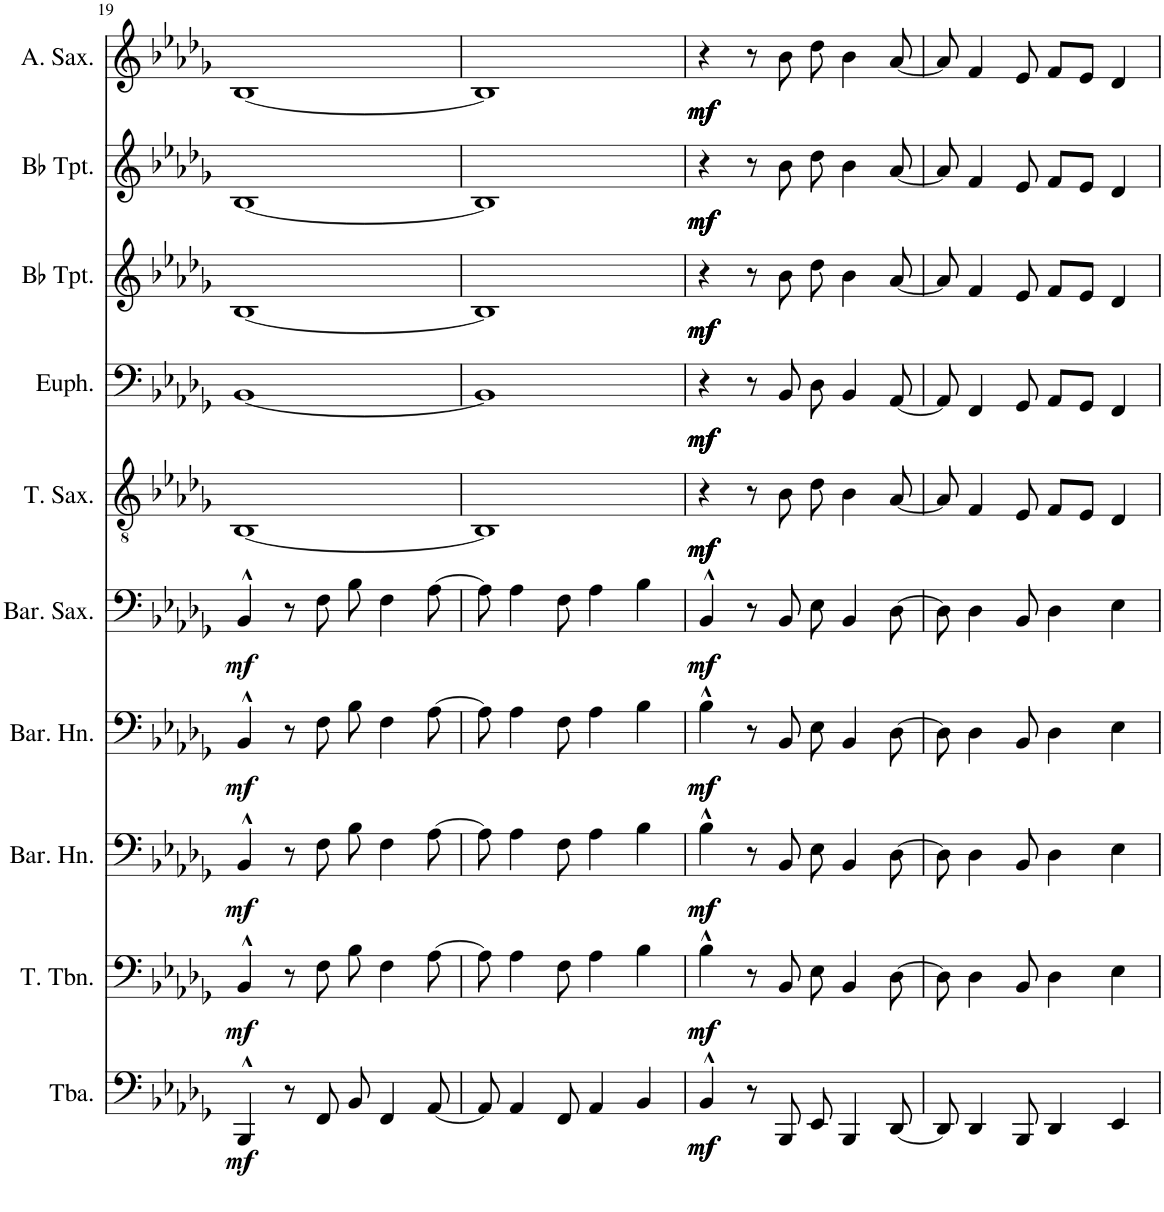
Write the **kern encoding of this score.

**kern	**dynam	**kern	**dynam	**kern	**dynam	**kern	**dynam	**kern	**dynam	**kern	**dynam	**kern	**dynam	**kern	**dynam	**kern	**dynam	**kern	**dynam
*part10	*part10	*part9	*part9	*part8	*part8	*part7	*part7	*part6	*part6	*part5	*part5	*part4	*part4	*part3	*part3	*part2	*part2	*part1	*part1
*staff10	*staff10	*staff9	*staff9	*staff8	*staff8	*staff7	*staff7	*staff6	*staff6	*staff5	*staff5	*staff4	*staff4	*staff3	*staff3	*staff2	*staff2	*staff1	*staff1
*I"Tuba	*	*I"Tenor Trombone	*	*I"C Baritone Horn	*	*I"Bb Valve Trombone	*	*I"Baritone Saxophone	*	*I"Tenor Saxophone	*	*I"Euphonium	*	*I"Bb Trumpet	*	*I"Bb Trumpet	*	*I"Alto Saxophone	*
*I'Tba.	*	*I'T. Tbn.	*	*I'Bar. Hn.	*	*	*	*I'Bar. Sax.	*	*I'T. Sax.	*	*I'Euph.	*	*I'Bb Tpt.	*	*I'Bb Tpt.	*	*I'A. Sax.	*
!!LO:PB:g=z
*clefF4	*	*clefF4	*	*clefF4	*	*clefF4	*	*clefF4	*	*clefGv2	*	*clefF4	*	*clefG2	*	*clefG2	*	*clefG2	*
*	*	*	*	*ITrd4c7	*	*ITrd4c7	*	*ITrd12c21	*	*ITrd8c14	*	*	*	*ITrd1c2	*	*ITrd1c2	*	*ITrd5c9	*
*k[b-e-a-d-g-]	*	*k[b-e-a-d-g-]	*	*k[b-e-a-d-g-]	*	*k[b-e-a-d-g-]	*	*k[b-e-a-d-g-]	*	*k[b-e-a-d-g-]	*	*k[b-e-a-d-g-]	*	*k[b-e-a-d-g-]	*	*k[b-e-a-d-g-]	*	*k[b-e-a-d-g-]	*
*M4/4	*	*M4/4	*	*M4/4	*	*M4/4	*	*M4/4	*	*M4/4	*	*M4/4	*	*M4/4	*	*M4/4	*	*M4/4	*
=19	=19	=19	=19	=19	=19	=19	=19	=19	=19	=19	=19	=19	=19	=19	=19	=19	=19	=19	=19
!	!LO:DY:b	!	!LO:DY:b	!	!LO:DY:b	!	!LO:DY:b	!	!LO:DY:b	!	!	!	!	!	!	!	!	!	!
4BBB-^^/	mf	4BB-^^/	mf	4BB-^^/	mf	4BB-^^/	mf	4BB-^^/	mf	[1BB-	.	[1BB-	.	[1B-	.	[1B-	.	[1B-	.
8r	.	8r	.	8r	.	8r	.	8r	.	.	.	.	.	.	.	.	.	.	.
8FF/	.	8F\	.	8F\	.	8F\	.	8F\	.	.	.	.	.	.	.	.	.	.	.
8BB-/	.	8B-\	.	8B-\	.	8B-\	.	8B-\	.	.	.	.	.	.	.	.	.	.	.
4FF/	.	4F\	.	4F\	.	4F\	.	4F\	.	.	.	.	.	.	.	.	.	.	.
[8AA-/	.	[8A-\	.	[8A-\	.	[8A-\	.	[8A-\	.	.	.	.	.	.	.	.	.	.	.
=20	=20	=20	=20	=20	=20	=20	=20	=20	=20	=20	=20	=20	=20	=20	=20	=20	=20	=20	=20
8AA-/]	.	8A-\]	.	8A-\]	.	8A-\]	.	8A-\]	.	1BB-]	.	1BB-]	.	1B-]	.	1B-]	.	1B-]	.
4AA-/	.	4A-\	.	4A-\	.	4A-\	.	4A-\	.	.	.	.	.	.	.	.	.	.	.
8FF/	.	8F\	.	8F\	.	8F\	.	8F\	.	.	.	.	.	.	.	.	.	.	.
4AA-/	.	4A-\	.	4A-\	.	4A-\	.	4A-\	.	.	.	.	.	.	.	.	.	.	.
4BB-/	.	4B-\	.	4B-\	.	4B-\	.	4B-\	.	.	.	.	.	.	.	.	.	.	.
=21	=21	=21	=21	=21	=21	=21	=21	=21	=21	=21	=21	=21	=21	=21	=21	=21	=21	=21	=21
!	!LO:DY:b	!	!	!	!	!	!	!	!	!	!	!	!	!	!	!	!	!	!
!	!LO:DY:n=1:b	!	!LO:DY:b	!	!	!	!	!	!	!	!	!	!	!	!	!	!	!	!
!	!	!	!LO:DY:n=1:b	!	!LO:DY:b	!	!	!	!	!	!	!	!	!	!	!	!	!	!
!	!	!	!	!	!LO:DY:n=1:b	!	!LO:DY:b	!	!	!	!	!	!	!	!	!	!	!	!
!	!	!	!	!	!	!	!LO:DY:n=1:b	!	!LO:DY:b	!	!	!	!	!	!	!	!	!	!
!	!	!	!	!	!	!	!	!	!LO:DY:n=1:b	!	!LO:DY:b	!	!	!	!	!	!	!	!
!	!	!	!	!	!	!	!	!	!	!	!LO:DY:n=1:b	!	!	!	!	!	!	!	!
!	!	!	!	!	!	!	!	!	!	!	!LO:DY:n=2:b	!	!	!	!	!	!	!	!
!	!	!	!	!	!	!	!	!	!	!	!LO:DY:n=3:b	!	!LO:DY:b	!	!	!	!	!	!
!	!	!	!	!	!	!	!	!	!	!	!	!	!LO:DY:n=1:b	!	!	!	!	!	!
!	!	!	!	!	!	!	!	!	!	!	!	!	!LO:DY:n=2:b	!	!	!	!	!	!
!	!	!	!	!	!	!	!	!	!	!	!	!	!LO:DY:n=3:b	!	!LO:DY:b	!	!	!	!
!	!	!	!	!	!	!	!	!	!	!	!	!	!	!	!LO:DY:n=1:b	!	!	!	!
!	!	!	!	!	!	!	!	!	!	!	!	!	!	!	!LO:DY:n=2:b	!	!	!	!
!	!	!	!	!	!	!	!	!	!	!	!	!	!	!	!LO:DY:n=3:b	!	!LO:DY:b	!	!
!	!	!	!	!	!	!	!	!	!	!	!	!	!	!	!	!	!LO:DY:n=1:b	!	!
!	!	!	!	!	!	!	!	!	!	!	!	!	!	!	!	!	!LO:DY:n=2:b	!	!
!	!	!	!	!	!	!	!	!	!	!	!	!	!	!	!	!	!LO:DY:n=3:b	!	!LO:DY:b
!	!	!	!	!	!	!	!	!	!	!	!	!	!	!	!	!	!	!	!LO:DY:n=1:b
!	!	!	!	!	!	!	!	!	!	!	!	!	!	!	!	!	!	!	!LO:DY:n=2:b
!	!	!	!	!	!	!	!	!	!	!	!	!	!	!	!	!	!	!	!LO:DY:n=3:b
4BB-^^/	mf mf	4B-^^\	mf mf	4B-^^\	mf mf	4B-^^\	mf mf	4BB-^^/	mf mf	4r	mf mf mf mf	4r	mf mf mf mf	4r	mf mf mf mf	4r	mf mf mf mf	4r	mf mf mf mf
8r	.	8r	.	8r	.	8r	.	8r	.	8r	.	8r	.	8r	.	8r	.	8r	.
8BBB-/	.	8BB-/	.	8BB-/	.	8BB-/	.	8BB-/	.	8B-\	.	8BB-/	.	8b-\	.	8b-\	.	8b-\	.
8EE-/	.	8E-\	.	8E-\	.	8E-\	.	8E-\	.	8d-\	.	8D-\	.	8dd-\	.	8dd-\	.	8dd-\	.
4BBB-/	.	4BB-/	.	4BB-/	.	4BB-/	.	4BB-/	.	4B-\	.	4BB-/	.	4b-\	.	4b-\	.	4b-\	.
[8DD-/	.	[8D-\	.	[8D-\	.	[8D-\	.	[8D-\	.	[8A-/	.	[8AA-/	.	[8a-/	.	[8a-/	.	[8a-/	.
=22	=22	=22	=22	=22	=22	=22	=22	=22	=22	=22	=22	=22	=22	=22	=22	=22	=22	=22	=22
8DD-/]	.	8D-\]	.	8D-\]	.	8D-\]	.	8D-\]	.	8A-/]	.	8AA-/]	.	8a-/]	.	8a-/]	.	8a-/]	.
4DD-/	.	4D-\	.	4D-\	.	4D-\	.	4D-\	.	4F/	.	4FF/	.	4f/	.	4f/	.	4f/	.
8BBB-/	.	8BB-/	.	8BB-/	.	8BB-/	.	8BB-/	.	8E-/	.	8GG-/	.	8e-/	.	8e-/	.	8e-/	.
4DD-/	.	4D-\	.	4D-\	.	4D-\	.	4D-\	.	8F/L	.	8AA-/L	.	8f/L	.	8f/L	.	8f/L	.
.	.	.	.	.	.	.	.	.	.	8E-/J	.	8GG-/J	.	8e-/J	.	8e-/J	.	8e-/J	.
4EE-/	.	4E-\	.	4E-\	.	4E-\	.	4E-\	.	4D-/	.	4FF/	.	4d-/	.	4d-/	.	4d-/	.
=	=	=	=	=	=	=	=	=	=	=	=	=	=	=	=	=	=	=	=
*-	*-	*-	*-	*-	*-	*-	*-	*-	*-	*-	*-	*-	*-	*-	*-	*-	*-	*-	*-
